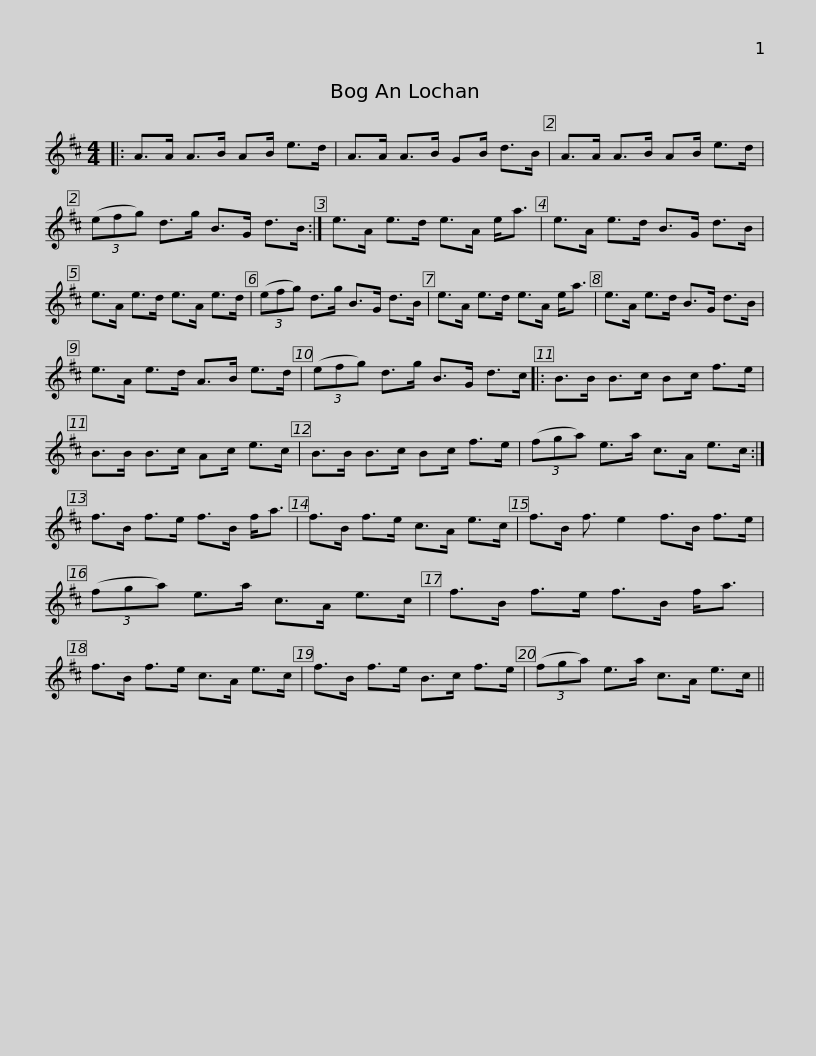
X:1
L:1/8
M:4/4
I:linebreak $
K:Bmin
V:1 treble
V:1
|: A>A A>B AB/ e>d | A>A A>B GB/ d>B | A>A A>B AB/ e>d | (3(efg) d>g B>G d>B :|$ e>A e>d e>A e<a | %5
 e>A e>d B>G d>B | e>A e>d e>A e>d | (3(efg) d>g B>G d>B |$ e>A e>d e>A e<a | e>A e>d B>G d>B | %10
 e>A e>d A>B e>d | (3(efg) d>g B>G d>c |:$ B>B B>c Bc/ f>e | B>B B>c Ac/ e>c | B>B B>c Bc/ f>e | %15
 (3(fga) e>a c>A e>c :|$ f>B f>e f>B f<a | f>B f>e c>A e>c | f>B f3/2 e2 f>B f>e | (3(fga) e>a c>A e>c |$ %20
 f>B f>e f>B f<a | f>B f>e c>A e>c | f>B f>e B>c f>e | (3(fga) e>a c>A e>c || %24
